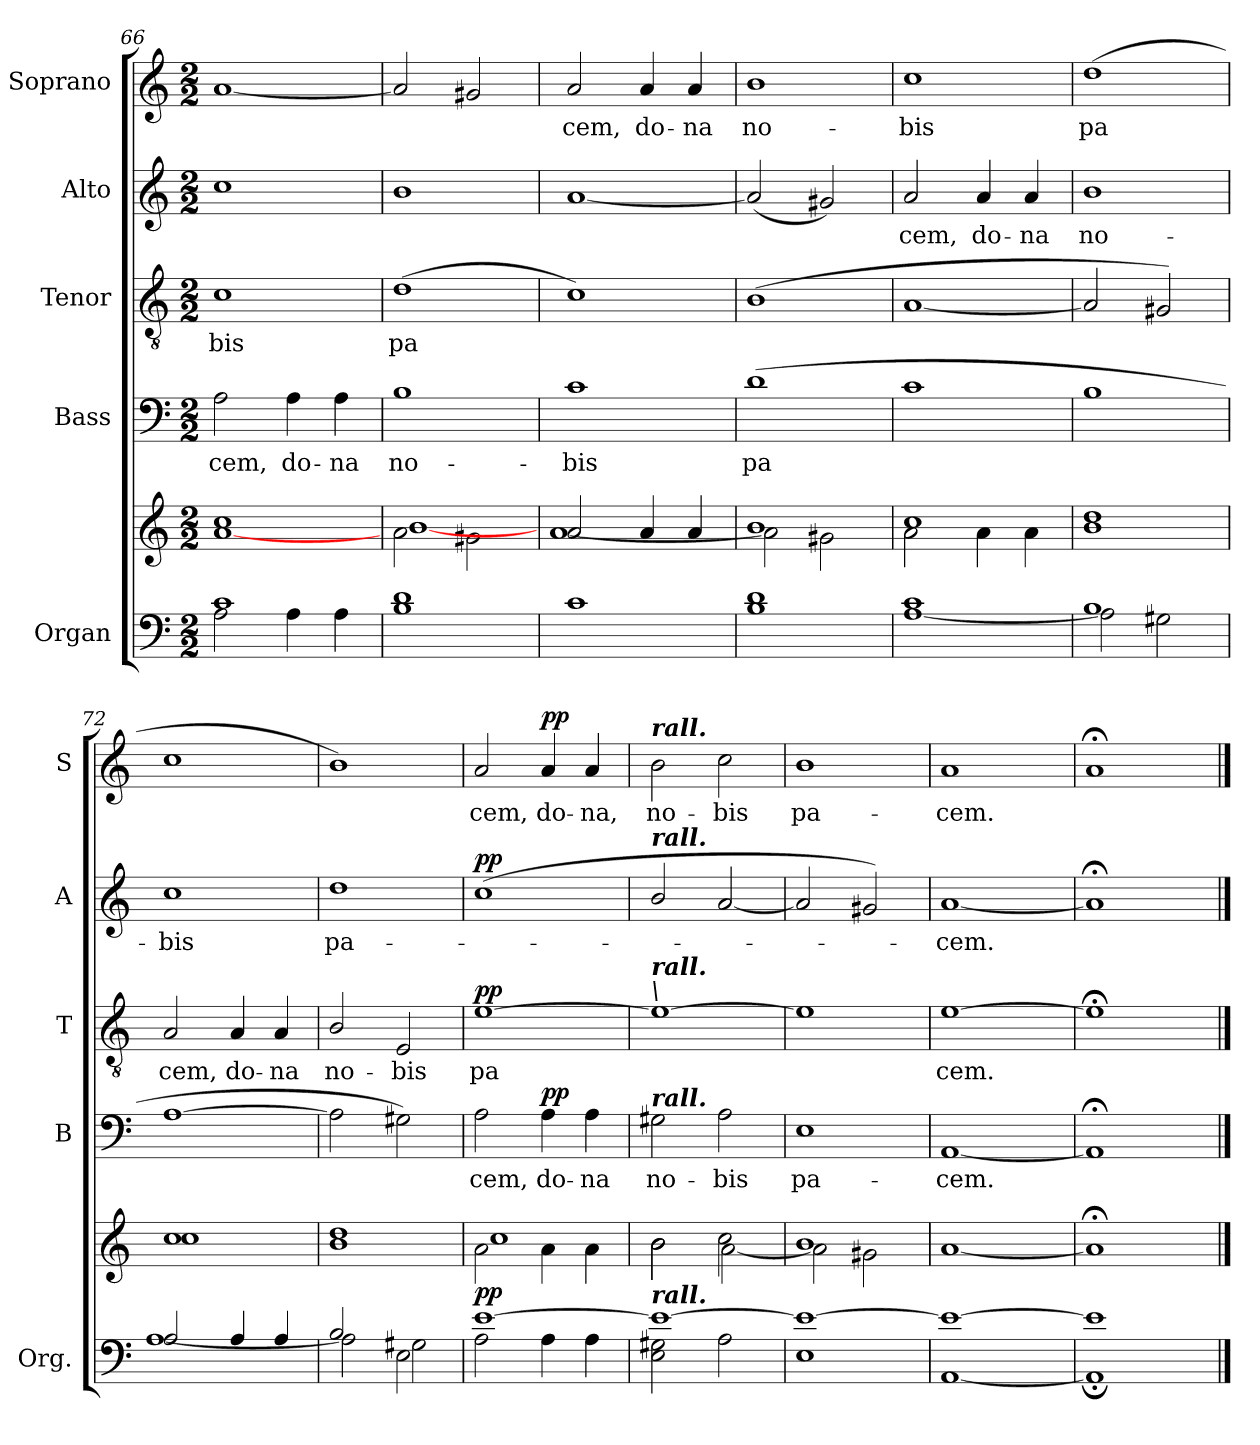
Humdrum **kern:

**kern	**kern	**dynam	**kern	**text	**dynam	**kern	**text	**dynam	**kern	**text	**dynam	**kern	**text	**dynam
*part5	*part5	*part5	*part4	*part4	*part4	*part3	*part3	*part3	*part2	*part2	*part2	*part1	*part1	*part1
*staff6	*staff5	*staff5/6	*staff4	*staff4	*staff4	*staff3	*staff3	*staff3	*staff2	*staff2	*staff2	*staff1	*staff1	*staff1
*I"Organ	*	*	*I"Bass	*	*	*I"Tenor	*	*	*I"Alto	*	*	*I"Soprano	*	*
*I'Org.	*	*	*I'B	*	*	*I'T	*	*	*I'A	*	*	*I'S	*	*
*clefF4	*clefG2	*	*clefF4	*	*	*clefGv2	*	*	*clefG2	*	*	*clefG2	*	*
*k[]	*k[]	*	*k[]	*	*	*k[]	*	*	*k[]	*	*	*k[]	*	*
*C:	*C:	*	*C:	*	*	*C:	*	*	*C:	*	*	*C:	*	*
*M2/2	*M2/2	*	*M2/2	*	*	*M2/2	*	*	*M2/2	*	*	*M2/2	*	*
=66	=66	=66	=66	=66	=66	=66	=66	=66	=66	=66	=66	=66	=66	=66
*^	*^	*	*	*	*	*	*	*	*	*	*	*	*	*
!	!	!	!	!	!	!LO:LY:b	!	!	!LO:LY:b	!	!	!	!	!	!	!
1c	2A\	1cc	[<1a	.	2A\	cem,	.	1c	-bis	.	1cc	.	.	[1a	.	.
!	!	!	!	!	!	!LO:LY:b	!	!	!	!	!	!	!	!	!	!
.	4A\	.	.	.	4A\	do-	.	.	.	.	.	.	.	.	.	.
!	!	!	!	!	!	!LO:LY:b	!	!	!	!	!	!	!	!	!	!
.	4A\	.	.	.	4A\	-na	.	.	.	.	.	.	.	.	.	.
=67	=67	=67	=67	=67	=67	=67	=67	=67	=67	=67	=67	=67	=67	=67	=67	=67
!	!	!	!	!	!	!LO:LY:b	!	!	!LO:LY:b	!	!	!	!	!	!	!
1d	1B	2a\	[<1b	.	1B	no-	.	(>1d	pa­	.	1b	.	.	2a/]	.	.
.	.	2g#X\	.	.	.	.	.	.	.	.	.	.	.	2g#X/	.	.
=68	=68	=68	=68	=68	=68	=68	=68	=68	=68	=68	=68	=68	=68	=68	=68	=68
!	!	!	!	!	!	!LO:LY:b	!	!	!	!	!	!	!	!	!LO:LY:b	!
1c	2ryy	2a/	[<1a	.	1c	-bis	.	1c)	.	.	[1a	.	.	2a/	cem,	.
!	!	!	!	!	!	!	!	!	!	!	!	!	!	!	!LO:LY:b	!
.	2ryy	4a/	.	.	.	.	.	.	.	.	.	.	.	4a/	do-	.
!	!	!	!	!	!	!	!	!	!	!	!	!	!	!	!LO:LY:b	!
.	.	4a/	.	.	.	.	.	.	.	.	.	.	.	4a/	-na	.
!!LO:PB:g=z
=69	=69	=69	=69	=69	=69	=69	=69	=69	=69	=69	=69	=69	=69	=69	=69	=69
!	!	!	!	!	!	!LO:LY:b	!	!	!	!	!	!	!	!	!LO:LY:b	!
1d	1B	1b	2a\]	.	(>1d	pa­	.	(<1B	.	.	(<2a/]	.	.	1b	no-	.
.	.	.	2g#X\	.	.	.	.	.	.	.	2g#X/)	.	.	.	.	.
=70	=70	=70	=70	=70	=70	=70	=70	=70	=70	=70	=70	=70	=70	=70	=70	=70
!	!	!	!	!	!	!	!	!	!	!	!	!LO:LY:b	!	!	!LO:LY:b	!
1c	[<1A	1cc	2a\	.	1c	.	.	[1A	.	.	2a/	cem,	.	1cc	-bis	.
!	!	!	!	!	!	!	!	!	!	!	!	!LO:LY:b	!	!	!	!
.	.	.	4a\	.	.	.	.	.	.	.	4a/	do-	.	.	.	.
!	!	!	!	!	!	!	!	!	!	!	!	!LO:LY:b	!	!	!	!
.	.	.	4a\	.	.	.	.	.	.	.	4a/	-na	.	.	.	.
=71	=71	=71	=71	=71	=71	=71	=71	=71	=71	=71	=71	=71	=71	=71	=71	=71
!	!	!	!	!	!	!	!	!	!	!	!	!LO:LY:b	!	!	!LO:LY:b	!
1B	2A\]	1dd	1b	.	1B	.	.	2A/]	.	.	1b	no-	.	(>1dd	pa­	.
.	2G#X\	.	.	.	.	.	.	2G#X/)	.	.	.	.	.	.	.	.
=72	=72	=72	=72	=72	=72	=72	=72	=72	=72	=72	=72	=72	=72	=72	=72	=72
!	!	!	!	!	!	!	!	!	!LO:LY:b	!	!	!LO:LY:b	!	!	!	!
2A/	[<1A	1cc	1cc	.	[1A	.	.	2A/	cem,	.	1cc	-bis	.	1cc	.	.
!	!	!	!	!	!	!	!	!	!LO:LY:b	!	!	!	!	!	!	!
4A/	.	.	.	.	.	.	.	4A/	do-	.	.	.	.	.	.	.
!	!	!	!	!	!	!	!	!	!LO:LY:b	!	!	!	!	!	!	!
4A/	.	.	.	.	.	.	.	4A/	-na	.	.	.	.	.	.	.
=73	=73	=73	=73	=73	=73	=73	=73	=73	=73	=73	=73	=73	=73	=73	=73	=73
!	!	!	!	!	!	!	!	!	!LO:LY:b	!	!	!LO:LY:b	!	!	!	!
2B/	2A\]	1dd	1b	.	2A\]	.	.	2B/	no-	.	1dd	pa-	.	1b)	.	.
!	!	!	!	!	!	!	!	!	!LO:LY:b	!	!	!	!	!	!	!
2E\	2G#X\	.	.	.	2G#X\)	.	.	2E/	-bis	.	.	.	.	.	.	.
=74	=74	=74	=74	=74	=74	=74	=74	=74	=74	=74	=74	=74	=74	=74	=74	=74
!	!	!	!	!LO:DY:b	!	!LO:LY:b	!	!	!LO:LY:b	!LO:DY:b	!	!	!LO:DY:b	!	!LO:LY:b	!
[>1e	2A\	2a\	1cc	pp	2A\	cem,	.	[1e	pa­	pp	(<1cc	.	pp	2a/	cem,	.
!	!	!	!	!	!	!LO:LY:b	!LO:DY:b	!	!	!	!	!	!	!	!LO:LY:b	!LO:DY:b
.	4A\	4a\	.	.	4A\	do-	pp	.	.	.	.	.	.	4a/	do-	pp
!	!	!	!	!	!	!LO:LY:b	!	!	!	!	!	!	!	!	!LO:LY:b	!
.	4A\	4a\	.	.	4A\	-na	.	.	.	.	.	.	.	4a/	-na,	.
=75	=75	=75	=75	=75	=75	=75	=75	=75	=75	=75	=75	=75	=75	=75	=75	=75
!	!	!	!	!	!	!	!	!	!	!	!	!	!	!LO:TX:a:Bi:t=rall.	!	!
!	!	!	!	!	!	!	!	!	!	!	!LO:TX:a:Bi:t=rall.	!	!	!	!	!
!	!	!	!	!	!	!	!	!LO:TX:a:i:t=\	!	!	!	!	!	!	!	!
!	!	!	!	!	!	!	!	!LO:TX:a:Bi:t=rall.	!	!	!	!	!	!	!	!
!	!	!	!	!	!LO:TX:a:Bi:t=rall.	!	!	!	!	!	!	!	!	!	!	!
!LO:TX:a:Bi:t=rall.	!	!	!	!	!	!	!	!	!	!	!	!	!	!	!	!
!	!	!	!	!	!	!LO:LY:b	!	!	!	!	!	!	!	!	!LO:LY:b	!
1e_	2E\ 2G#X\	2b\	2b\	.	2G#X\	no-	.	1e_	.	.	2b/	.	.	2b\	no-	.
!	!	!	!	!	!	!LO:LY:b	!	!	!	!	!	!	!	!	!LO:LY:b	!
.	2A\	2cc\	[<2a\	.	2A\	-bis	.	.	.	.	[2a/	.	.	2cc\	-bis	.
=76	=76	=76	=76	=76	=76	=76	=76	=76	=76	=76	=76	=76	=76	=76	=76	=76
!	!	!	!	!	!	!LO:LY:b	!	!	!	!	!	!	!	!	!LO:LY:b	!
1e_	1E	1b	2a\]	.	1E	pa-	.	1e]	.	.	2a/]	.	.	1b	pa-	.
.	.	.	2g#X\	.	.	.	.	.	.	.	2g#X/)	.	.	.	.	.
=77	=77	=77	=77	=77	=77	=77	=77	=77	=77	=77	=77	=77	=77	=77	=77	=77
!	!	!	!	!	!	!LO:LY:b	!	!	!LO:LY:b	!	!	!LO:LY:b	!	!	!LO:LY:b	!
1e_	[<1AA	[1a	2ryy	.	[1AA	-cem.	.	[1e	cem.	.	[1a	-cem.	.	1a	-cem.	.
.	.	.	2ryy	.	.	.	.	.	.	.	.	.	.	.	.	.
=78	=78	=78	=78	=78	=78	=78	=78	=78	=78	=78	=78	=78	=78	=78	=78	=78
1e]	1AA;]	1a;<]	2ryy	.	1AA;]	.	.	1e;<]	.	.	1a;]	.	.	1a;	.	.
.	.	.	2ryy	.	.	.	.	.	.	.	.	.	.	.	.	.
*v	*v	*	*	*	*	*	*	*	*	*	*	*	*	*	*	*
*	*v	*v	*	*	*	*	*	*	*	*	*	*	*	*	*
==	==	==	==	==	==	==	==	==	==	==	==	==	==	==
*-	*-	*-	*-	*-	*-	*-	*-	*-	*-	*-	*-	*-	*-	*-
